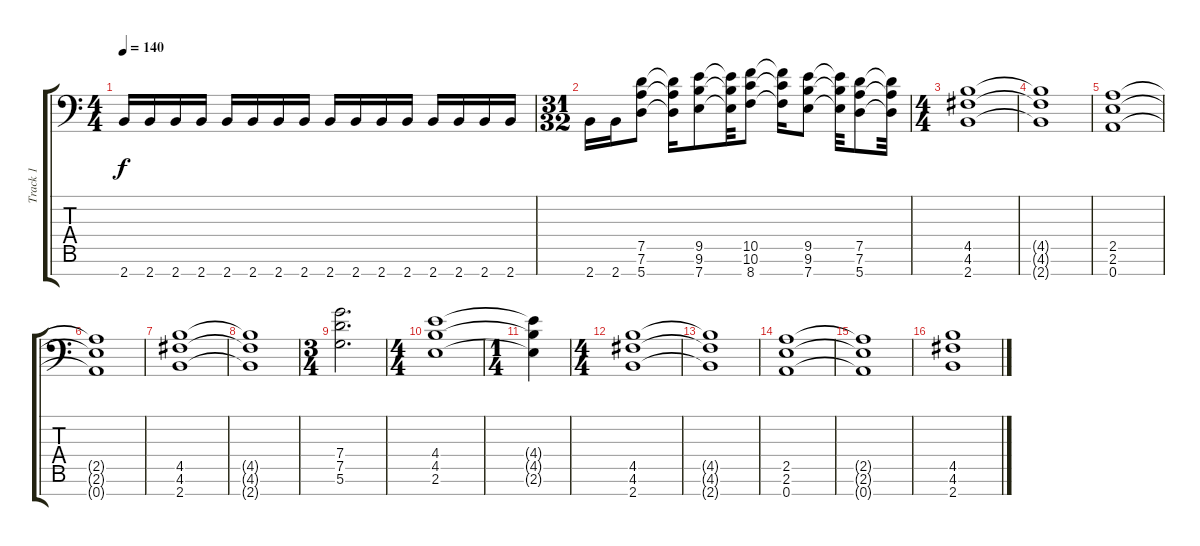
\track ("Track 1" "Track 1") {instrument distortionguitar}
\staff {score tabs}
\tuning (D4 A3 F3 C3 G2 D2 A1) {hide}
\ts (4 4)
\tempo 140
\clef f4
\ks c
2.7.16{dy f} 2.7.16 2.7.16 2.7.16 2.7.16 2.7.16 2.7.16 2.7.16 2.7.16 2.7.16 2.7.16 2.7.16 2.7.16 2.7.16 2.7.16 2.7.16 |
\ts (31 32)
2.7.16 2.7.16 (7.5 7.6 5.7).8 (7.5{t} 7.6{t} 5.7{t}).16 (9.5 9.6 7.7).8 (9.5{t} 9.6{t} 7.7{t}).32 (10.5 10.6 8.7).8 (10.5{t} 10.6{t} 8.7{t}).16 (9.5 9.6 7.7).8 (9.5{t} 9.6{t} 7.7{t}).32 (7.5 7.6 5.7).8 (7.5{t} 7.6{t} 5.7{t}).32 |
\ts (4 4)
(4.5 4.6 2.7).1 |
(4.5{t} 4.6{t} 2.7{t}).1 |
(2.5 2.6 0.7).1 |
(2.5{t} 2.6{t} 0.7{t}).1 |
(4.5 4.6 2.7).1 |
(4.5{t} 4.6{t} 2.7{t}).1 |
\ts (3 4)
(7.4 7.5 5.6).2{d} |
\ts (4 4)
(4.4 4.5 2.6).1 |
\ts (1 4)
(4.4{t} 4.5{t} 2.6{t}).4 |
\ts (4 4)
(4.5 4.6 2.7).1 |
(4.5{t} 4.6{t} 2.7{t}).1 |
(2.5 2.6 0.7).1 |
(2.5{t} 2.6{t} 0.7{t}).1 |
(4.5 4.6 2.7).1
